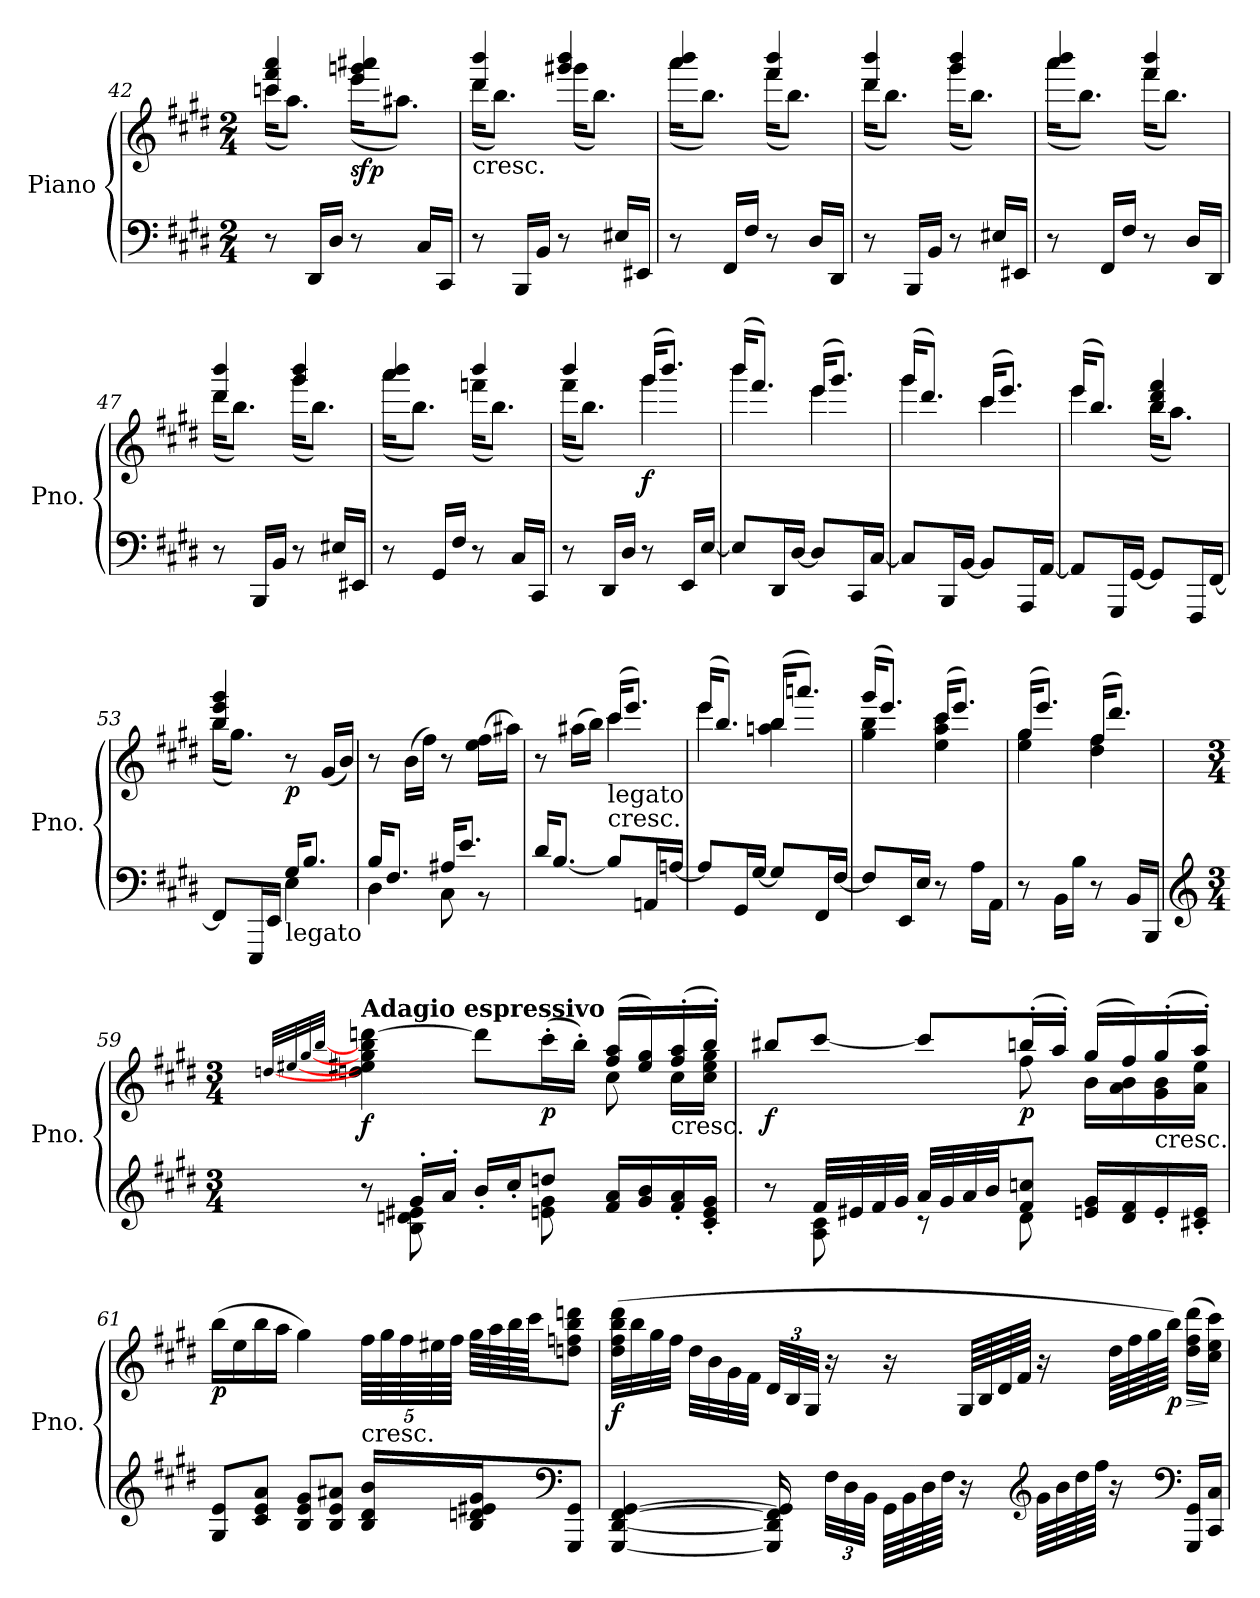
**kern	**kern	**dynam
*part1	*part1	*part1
*staff2	*staff1	*staff1/2
*I"Piano	*	*
*I'Pno.	*	*
*clefF4	*clefG2	*
*k[f#c#g#d#]	*k[f#c#g#d#]	*
*E:	*E:	*
*M2/4	*M2/4	*
=42	=42	=42
*	*^	*
8r	4cccn/ 4fff#/ 4aaa/	(<16ccc\KL	.
.	.	8.aa\J)	.
16DD#/LL	.	.	.
16D#/JJ	.	.	.
!	!	!	!LO:DY:b
8r	4eee/ 4gggn/ 4aaa#X/	(<16eee\KL	sfp
.	.	8.aa#X\J)	.
16C#/LL	.	.	.
16CC#/JJ	.	.	.
=43	=43	=43	=43
!	!LO:TX:b:t=cresc.	!	!
8r	4ddd#/ 4bbb/	(<16ddd#\KL	.
.	.	8.bb\J)	.
16BBB/LL	.	.	.
16BB/JJ	.	.	.
8r	4ggg#X/ 4bbb/	(<16ggg#\KL	.
.	.	8.bb\J)	.
16E#X/LL	.	.	.
16EE#X/JJ	.	.	.
=44	=44	=44	=44
8r	4aaa/ 4bbb/	(<16aaa\KL	.
.	.	8.bb\J)	.
16FF#/LL	.	.	.
16F#/JJ	.	.	.
8r	4fff#/ 4bbb/	(<16fff#\KL	.
.	.	8.bb\J)	.
16D#/LL	.	.	.
16DD#/JJ	.	.	.
!!LO:LB:g=z	!!
=45	=45	=45	=45
8r	4ddd#/ 4bbb/	(<16ddd#\KL	.
.	.	8.bb\J)	.
16BBB/LL	.	.	.
16BB/JJ	.	.	.
8r	4ggg#/ 4bbb/	(<16ggg#\KL	.
.	.	8.bb\J)	.
16E#X/LL	.	.	.
16EE#X/JJ	.	.	.
=46	=46	=46	=46
8r	4aaa/ 4bbb/	(<16aaa\KL	.
.	.	8.bb\J)	.
16FF#/LL	.	.	.
16F#/JJ	.	.	.
8r	4fff#/ 4bbb/	(<16fff#\KL	.
.	.	8.bb\J)	.
16D#/LL	.	.	.
16DD#/JJ	.	.	.
=47	=47	=47	=47
8r	4ddd#/ 4bbb/	(<16ddd#\KL	.
.	.	8.bb\J)	.
16BBB/LL	.	.	.
16BB/JJ	.	.	.
8r	4ggg#/ 4bbb/	(<16ggg#\KL	.
.	.	8.bb\J)	.
16E#X/LL	.	.	.
16EE#X/JJ	.	.	.
=48	=48	=48	=48
8r	4aaa/ 4bbb/	(<16aaa\KL	.
.	.	8.bb\J)	.
16GG#/LL	.	.	.
16F#/JJ	.	.	.
8r	4bbb/	(<16fffn\KL	.
.	.	8.bb\J)	.
16C#/LL	.	.	.
16CC#/JJ	.	.	.
!!LO:LB:g=z	!!
=49	=49	=49	=49
8r	4bbb/	(<16fff#\KL	.
.	.	8.bb\J)	.
16DD#/LL	.	.	.
16D#/JJ	.	.	.
!	!	!	!LO:DY:b
8r	(>16ggg#/KL	4ggg#\	f
.	8.bbb/J)	.	.
16EE/LL	.	.	.
[16E/JJ	.	.	.
=50	=50	=50	=50
8E/L]	(>16bbb/KL	4bbb\	.
.	8.fff#/J)	.	.
16DD#/L	.	.	.
[16D#/JJ	.	.	.
8D#/L]	(>16eee/KL	4eee\	.
.	8.ggg#/J)	.	.
16CC#/L	.	.	.
[16C#/JJ	.	.	.
=51	=51	=51	=51
8C#/L]	(>16ggg#/KL	4ggg#\	.
.	8.ddd#/J)	.	.
16BBB/L	.	.	.
[16BB/JJ	.	.	.
8BB/L]	(>16ccc#/KL	4ccc#\	.
.	8.eee/J)	.	.
16AAA/L	.	.	.
[16AA/JJ	.	.	.
=52	=52	=52	=52
8AA/L]	(>16eee/KL	4eee\	.
.	8.bb/J)	.	.
16GGG#/L	.	.	.
[16GG#/JJ	.	.	.
8GG#/L]	4bb/ 4ddd#/ 4fff#/	(<16bb\KL	.
.	.	8.aa\J)	.
16FFF#/L	.	.	.
[16FF#/JJ	.	.	.
=53	=53	=53	=53
*^	*	*	*
8FF#/L]	4ryy	4bb/ 4eee/ 4ggg#/	(<16bb\KL	.
.	.	.	8.gg#\J)	.
16EEE/L	.	.	.	.
16EE/JJ	.	.	.	.
!LO:TX:b:t=legato	!	!	!	!
!	!	!	!	!LO:DY:b
16G#/KL	4E\	8r	4ryy	p
8.B/J	.	.	.	.
.	.	(>16g#/LL	.	.
.	.	16b/JJ)	.	.
*	*	*v	*v	*
!!LO:PB:g=z
=54	=54	=54	=54
16B/KL	4D#\	8r	.
8.F#/J	.	.	.
.	.	(>16b\LL	.
.	.	16ff#\JJ)	.
16A#X/KL	8C#\	8r	.
8.e/J	.	.	.
.	8r	(>16ee\ 16ff#\LL	.
.	.	16aa#X\JJ)	.
*v	*v	*	*
=55	=55	=55
*	*^	*
16d#/KL	8r	4ryy	.
[8.B/J	.	.	.
.	(<16aa#X\LL	.	.
.	16bb\JJ)	.	.
!	!LO:TX:b:t=legato	!	!
!	!LO:TX:b:t=cresc.	!	!
8B/L]	(>16ccc#/KL	4ccc#\	.
.	8.eee/J)	.	.
16AAn/L	.	.	.
[16An/JJ	.	.	.
=56	=56	=56	=56
8A/L]	(>16eee/KL	4eee\	.
.	8.bb/J)	.	.
16GG#/L	.	.	.
[16G#/JJ	.	.	.
8G#/L]	(>16bb/KL	4aan\ 4bb\	.
.	8.aaan/J)	.	.
16FF#/L	.	.	.
[16F#/JJ	.	.	.
=57	=57	=57	=57
8F#/L]	(>16ggg#/KL	4gg#\ 4bb\	.
.	8.eee/J)	.	.
16EE/L	.	.	.
16E/JJ	.	.	.
8r	(>16ccc#/KL	4ee\ 4aa\ 4ccc#\	.
.	8.eee/J)	.	.
16A\LL	.	.	.
16AA\JJ	.	.	.
=58	=58	=58	=58
8r	(>16gg#/KL	4ee\ 4gg#\	.
.	8.eee/J)	.	.
16BB\LL	.	.	.
16B\JJ	.	.	.
8r	(>16ff#/KL	4dd#\ 4ff#\	.
.	8.ddd#/J)	.	.
16BB/LL	.	.	.
16BBB/JJ	.	.	.
!!LO:LB:g=z	!!
=59	=59	=59	=59
*clefG2	*	*	*
*M3/4	*M3/4	*	*
.	[32qddn/LLL	.	.
.	[32qee#X/	.	.
.	[32qgg#/	.	.
.	[32qbb/JJJ	.	.
*^	*	*	*
!	!	!LO:TX:a:B:t=Adagio espressivo	!	!
!	!	!	!	!LO:DY:b
8r	8ryy	4dd\ 4ee#\ 4gg#\ 4bb\ [4dddn\	2ryy	f
16g#'/LL	8B\ 8dn\ 8e#X\	.	.	.
16a'/JJ	.	.	.	.
16b'/LL	8ryy	8ddd\L]	.	.
16cc#'/J	.	.	.	.
!	!	!	!	!LO:DY:b
8ddn/J	8en\ 8g#\	(<16ccc#'\L	.	p
.	.	16bb'\JJ)	.	.
16f#/ 16a/LL	4ryy	(>16ff#/ 16aa/LL	8cc#\	.
16g#/ 16b/	.	16ee#/ 16gg#/)	.	.
!	!	!LO:TX:b:t=cresc.	!	!
16f#/' 16a/'	.	(>16ff#/' 16aa/'	16cc#\LL	.
16c#/' 16e/' 16g#/'JJ	.	16bb'/JJ)	16cc#\ 16ee#\ 16gg#\JJ	.
=60	=60	=60	=60	=60
!	!	!	!	!LO:DY:b
8r	8ryy	8bb#X/L	4.ryy	f
32f#/LLL	8A\ 8c#\	[8ccc#/J	.	.
32e#X/	.	.	.	.
32f#/	.	.	.	.
32g#/JJJ	.	.	.	.
32a/LLL	8rc	8ccc#/L]	.	.
32g#/	.	.	.	.
32a/	.	.	.	.
32b/JJ	.	.	.	.
!	!	!	!	!LO:DY:b
8f#/ 8ccn/J	8d#\	(>16bbn'/L	8ff#\	p
.	.	16aa'/JJ)	.	.
16en/ 16g#/LL	4ryy	(>16gg#/LL	16b\LL	.
16d#/ 16f#/	.	16ff#/)	16a\ 16b\	.
!	!	!LO:TX:b:t=cresc.	!	!
16e'/	.	(>16gg#'/	16g#\ 16b\	.
16c#X/' 16e/'JJ	.	16aa'/JJ)	16a\ 16ee\JJ	.
*v	*v	*	*	*
!!LO:LB:g=z
=61	=61	=61	=61
!	!	!	!LO:DY:b
*	*v	*v	*
8G#/ 8e/L	(>16bb\LL	p
.	16ee\	.
8c#/ 8e/ 8a/J	16bb\	.
.	16aa\JJ	.
8B/ 8e/ 8g#/L	4gg#\)	.
8B/ 8e/ 8a#X/J	.	.
*	*Xbrackettup	*
!	!LO:TX:b:t=cresc.	!
16B/ 16d#/ 16b/LL	80ff#\LLLL	.
.	80gg#\	.
.	80ff#\	.
.	80ee#X\	.
.	80ff#\JJJJ	.
16B/ 16dn/ 16e#X/ 16g#/J	64gg#\LLLL	.
.	64aa\	.
.	64bb\	.
.	64ccc#\JJJ	.
*clefF4	*	*
8GGG#/ 8GG#/J	8ddn\ 8ffn\ 8bb\ 8dddn\J	.
!!LO:LB:g=z
=62	=62	=62
!	!	!LO:DY:b
[4GGG#/ [4DD#/ [4FF#/ [4GG#/	(>32dd#\ 32ff#\ 32bb\ 32ddd#\LLL	f
.	32bb\	.
.	32gg#\	.
.	32ff#\JJJ	.
.	32dd#\LLL	.
.	32b\	.
.	32g#\	.
.	32f#\JJJ	.
16GGG#/] 16DD#/] 16FF#/] 16GG#/]	48d#/LLL	.
.	48B/	.
.	48G#/JJJ	.
*Xbrackettup	*	*
48F#\LLL	16r	.
48D#\	.	.
48BB\JJJ	.	.
64GG#\LLLL	16r	.
64BB\	.	.
64D#\	.	.
64F#\JJJJ	.	.
16r	64G#/LLLL	.
.	64B/	.
.	64d#/	.
.	64f#/JJJJ	.
*clefG2	*	*
64g#\LLLL	16r	.
64b\	.	.
64dd#\	.	.
64ff#\JJJJ	.	.
16r	64dd#\LLLL	.
.	64ff#\	.
.	64gg#\	.
!	!	!LO:DY:b
.	64bb\JJJJ)	p
*clefF4	*	*
!	!	!LO:HP:b
16GGG#/ 16GG#/LL	(>16dd#\ 16ff#\ 16ddd#\LL	>
16CC#/ 16C#/JJ	16cc#\ 16ee\ 16ccc#\JJ)	]
=	=	=
*-	*-	*-
